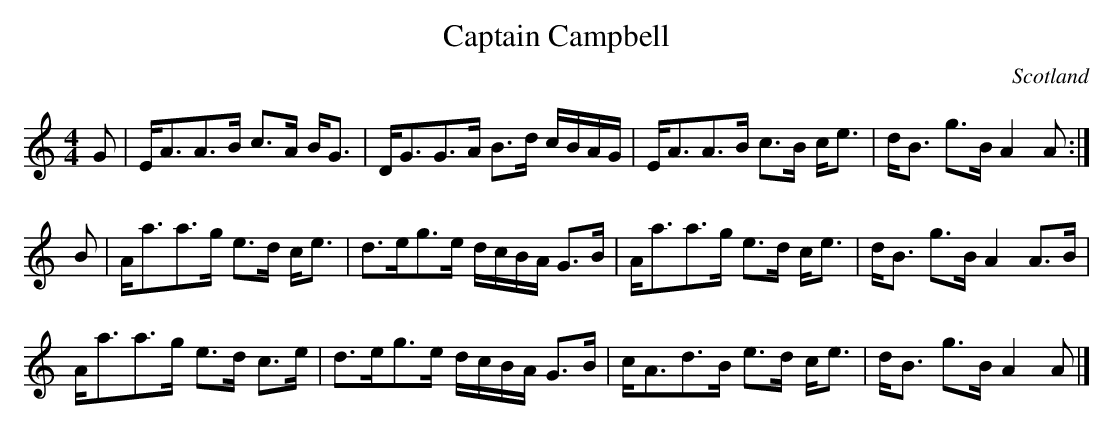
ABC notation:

X:1
T:Captain Campbell
O:Scotland
M:4/4
L:1/8
K:Am
G|E<AA>B  c>A  B<G|D<GG>A B>d c/2B/2A/2G/2|E<AA>B  c>B c<e|d<B g>B A2 A :|
B|A<aa>g  e>d   c<e| d>eg>e  d/2c/2B/2A/2  G>B|A<aa>g e>d c<e|d<B g>B A2 A>B|
A<aa>g e>d c>e|d>eg>e  d/2c/2B/2A/2  G>B| c<Ad>B  e>d  c<e|d<B  g>B  A2 A |]
